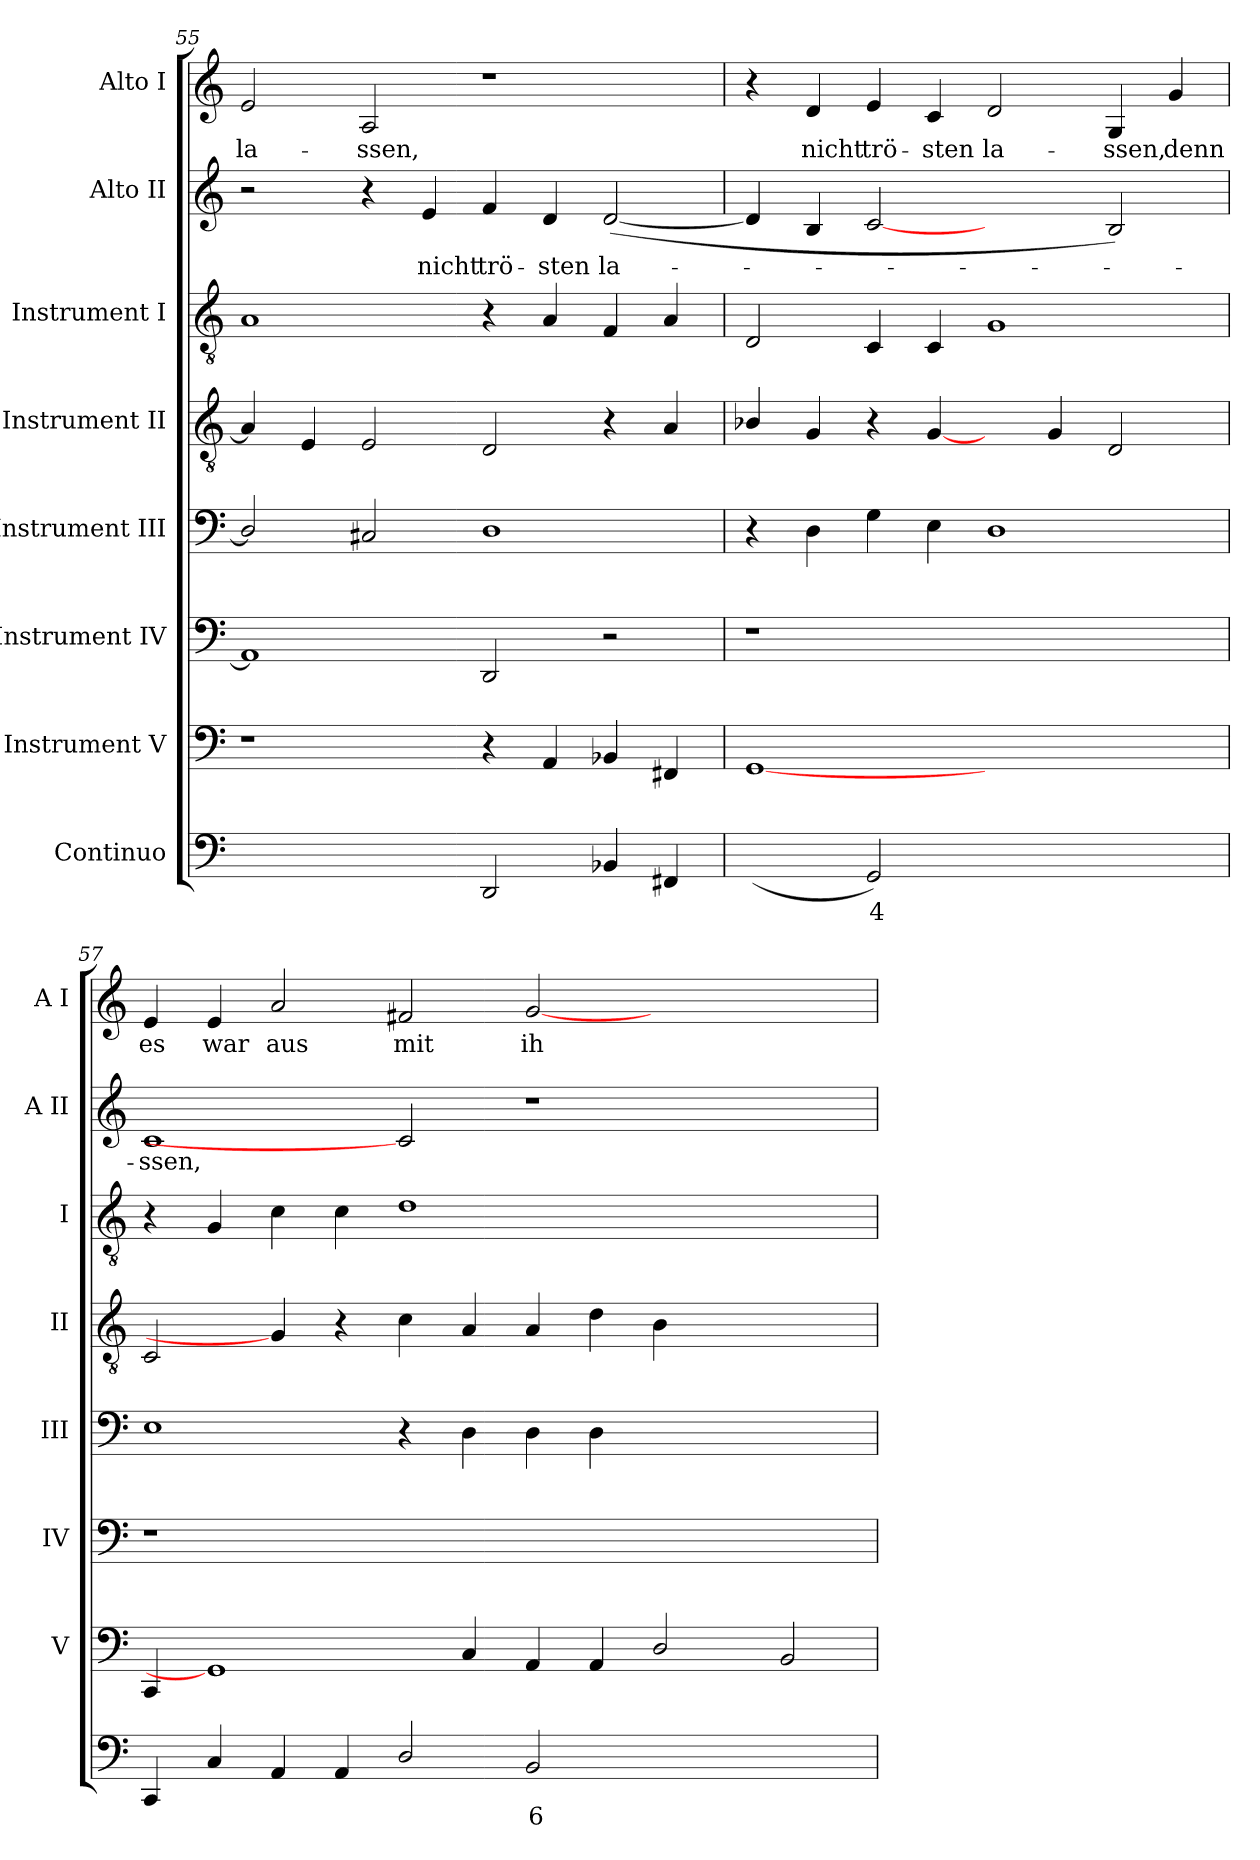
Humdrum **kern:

**kern	**text	**kern	**kern	**kern	**kern	**kern	**kern	**text	**kern	**text
*part8	*part8	*part7	*part6	*part5	*part4	*part3	*part2	*part2	*part1	*part1
*staff8	*staff8	*staff7	*staff6	*staff5	*staff4	*staff3	*staff2	*staff2	*staff1	*staff1
*I"Continuo	*	*I"Instrument V	*I"Instrument IV	*I"Instrument III	*I"Instrument II	*I"Instrument I	*I"Alto II	*	*I"Alto I	*
*	*	*I'V	*I'IV	*I'III	*I'II	*I'I	*I'A II	*	*I'A I	*
*clefF4	*	*clefF4	*clefF4	*clefF4	*clefGv2	*clefGv2	*clefG2	*	*clefG2	*
*k[]	*	*k[]	*k[]	*k[]	*k[]	*k[]	*k[]	*	*k[]	*
=55	=55	=55	=55	=55	=55	=55	=55	=55	=55	=55
!	!LO:LY:b	!	!	!	!	!	!	!	!	!LO:LY:b
[2AA/yy	4	1r	1AA]	2D/]	4A/]	1A	2r	.	2e/	la-
.	.	.	.	.	4E/	.	.	.	.	.
!	!	!	!	!	!	!	!	!	!	!LO:LY:b
2AA/yy]	.	.	.	2C#X/	2E/	.	4r	.	2A/	-ssen,
!	!	!	!	!	!	!	!	!LO:LY:b	!	!
.	.	.	.	.	.	.	4e/	nicht	.	.
!	!	!	!	!	!	!	!	!LO:LY:b	!	!
2DD/	.	4r	2DD/	1D	2D/	4r	4f/	trö-	1r	.
!	!	!	!	!	!	!	!	!LO:LY:b	!	!
.	.	4AA/	.	.	.	4A/	4d/	-sten	.	.
!	!	!	!	!	!	!	!	!LO:LY:b	!	!
4BB-X/	.	4BB-X/	2r	.	4r	4F/	(<[2d/	la-	.	.
4FF#X/	.	4FF#X/	.	.	4A/	4A/	.	.	.	.
=56	=56	=56	=56	=56	=56	=56	=56	=56	=56	=56
(<[4GG/yy	.	[1GG	1r	4r	4B-X/	2D/	4d/]	.	4r	.
!	!	!	!	!	!	!	!	!	!	!LO:LY:b
4GG/yy]	.	.	.	4D\	4G/	.	4B/	.	4d/	nicht
!	!LO:LY:b	!	!	!	!	!	!	!	!	!LO:LY:b
2GG/)	4	.	.	4G\	4r	4C/	[2c	.	4e/	trö-
!	!	!	!	!	!	!	!	!	!	!LO:LY:b
.	.	.	.	4E\	[4G/	4C/	.	.	4c/	-sten
!	!LO:LY:b	!	!	!	!	!	!	!	!	!LO:LY:b
[2GG/yy	4	1ryy	1ryy	1D	4ryy	1G	2ryy	.	2d/	la-
.	.	.	.	.	4G/	.	.	.	.	.
!	!LO:LY:b	!	!	!	!	!	!	!	!	!LO:LY:b
2GG/yy]	3	.	.	.	2D/	.	2B/)	.	4G/	-ssen,
!	!	!	!	!	!	!	!	!	!	!LO:LY:b
.	.	.	.	.	.	.	.	.	4g/	denn
!!LO:PB:g=z
=57	=57	=57	=57	=57	=57	=57	=57	=57	=57	=57
!	!	!	!	!	!	!	!	!LO:LY:b	!	!LO:LY:b
4CC/	.	4CC/	1r	1E	2C/	4r	1c	ssen,	4e/	es
!	!	!	!	!	!	!	!	!	!	!LO:LY:b
4C/	.	1GG]	.	.	.	4G/	.	.	4e/	war
!	!	!	!	!	!	!	!	!	!	!LO:LY:b
4AA/	.	.	.	.	4G/]	4c\	.	.	2a/	aus
4AA/	.	.	.	.	4r	4c\	.	.	.	.
!	!	!	!	!	!	!	!	!	!	!LO:LY:b
2D/	.	.	0ryy	4r	4c\	1d	2c]	.	2f#X/	mit
.	.	4C/	.	4D\	4A/	.	.	.	.	.
!	!LO:LY:b	!	!	!	!	!	!	!	!	!LO:LY:b
2BB/	6	4AA/	.	4D\	4A/	.	1r	.	[2g/	ih-
.	.	4AA/	.	4D\	4d\	.	.	.	.	.
1ryy	.	2D/	.	1ryy	4B\	1ryy	.	.	1ryy	.
.	.	.	.	.	2.ryy	.	.	.	.	.
.	.	2BB/	.	.	.	.	2ryy	.	.	.
=	=	=	=	=	=	=	=	=	=	=
*-	*-	*-	*-	*-	*-	*-	*-	*-	*-	*-
